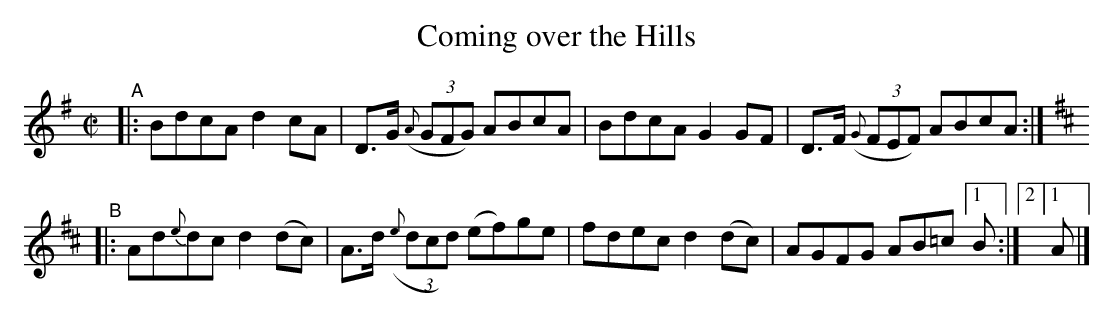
X:1
T: Coming over the Hills
M: C|
L: 1/8
K: G
"^A"|: BdcA d2cA | D>G (3({A}GFG) ABcA | BdcA G2GF | D>F (3({G}FEF) ABcA :|[K:D]
"^B"|: Ad{e}dc d2(dc) | A>d (3({e}dcd) (ef)ge | fdec d2(dc) | AGFG AB=c [1 B :|[2 [1 A |]
